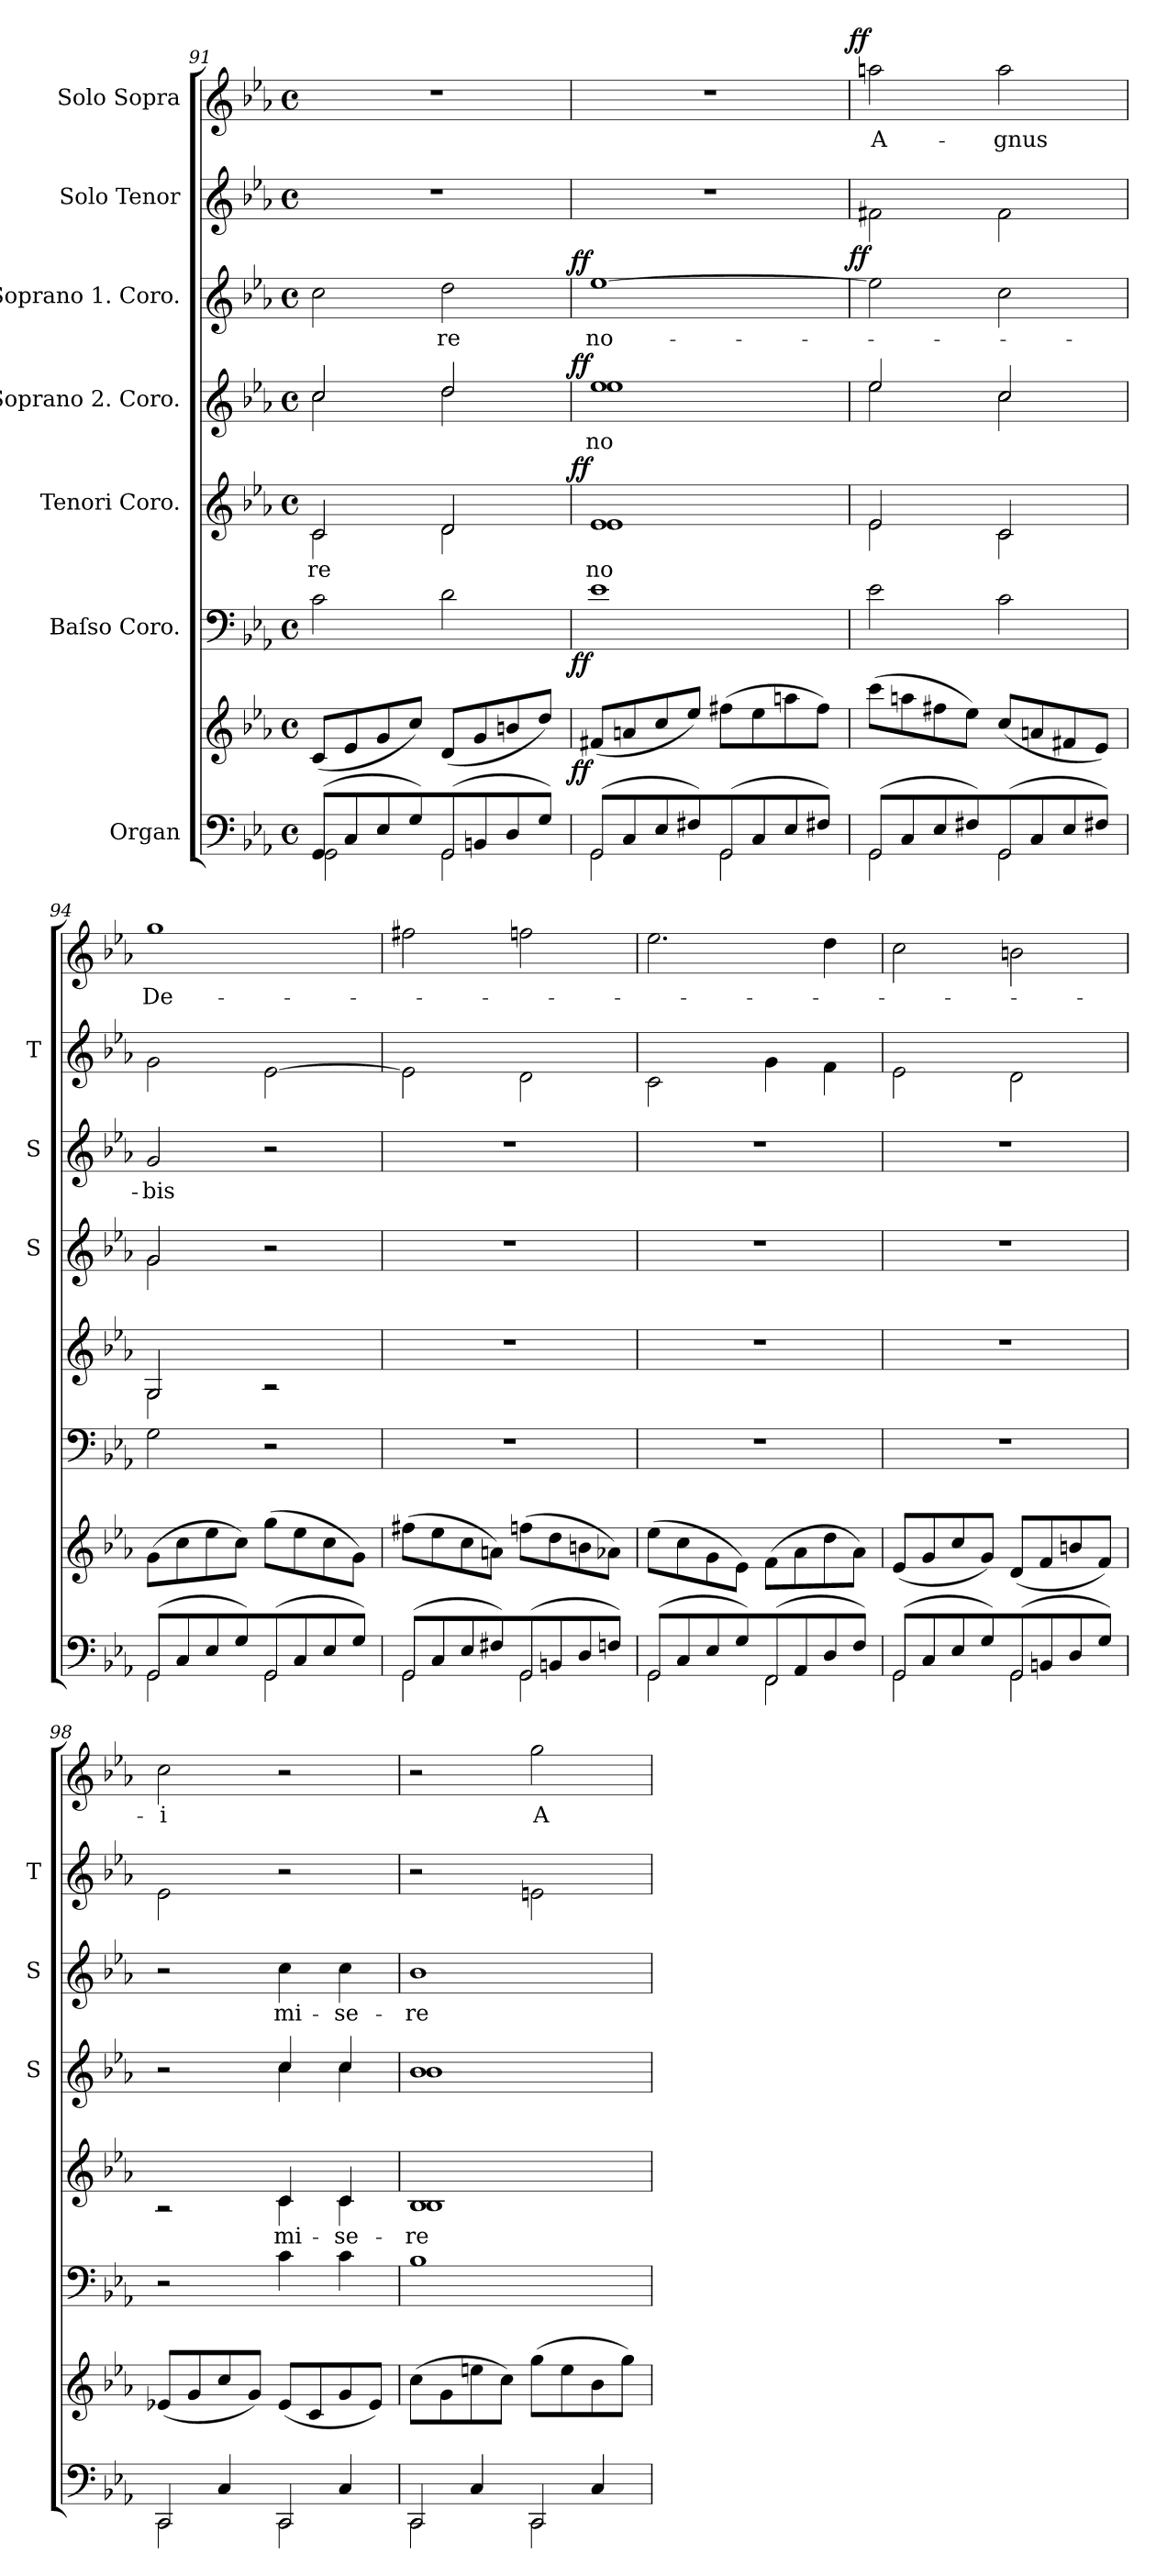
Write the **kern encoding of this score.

**kern	**kern	**dynam	**kern	**dynam	**kern	**text	**dynam	**kern	**text	**dynam	**kern	**text	**dynam	**kern	**dynam	**kern	**text	**dynam
*part7	*part7	*part7	*part6	*part6	*part5	*part5	*part5	*part4	*part4	*part4	*part3	*part3	*part3	*part2	*part2	*part1	*part1	*part1
*staff8	*staff7	*staff7/8	*staff6	*staff6	*staff5	*staff5	*staff5	*staff4	*staff4	*staff4	*staff3	*staff3	*staff3	*staff2	*staff2	*staff1	*staff1	*staff1
*I"Organ	*	*	*I"Baſso Coro.	*	*I"Tenori Coro.	*	*	*I"Soprano 2. Coro.	*	*	*I"Soprano 1. Coro.	*	*	*I"Solo Tenor	*	*I"Solo Sopra	*	*
*	*	*	*	*	*	*	*	*I'S	*	*	*I'S	*	*	*I'T	*	*	*	*
*clefF4	*clefG2	*	*clefF4	*	*clefG2	*	*	*clefG2	*	*	*clefG2	*	*	*clefG2	*	*clefG2	*	*
*k[b-e-a-]	*k[b-e-a-]	*	*k[b-e-a-]	*	*k[b-e-a-]	*	*	*k[b-e-a-]	*	*	*k[b-e-a-]	*	*	*k[b-e-a-]	*	*k[b-e-a-]	*	*
*M4/4	*M4/4	*	*M4/4	*	*M4/4	*	*	*M4/4	*	*	*M4/4	*	*	*M4/4	*	*M4/4	*	*
*met(c)	*met(c)	*	*met(c)	*	*met(c)	*	*	*met(c)	*	*	*met(c)	*	*	*met(c)	*	*met(c)	*	*
=91	=91	=91	=91	=91	=91	=91	=91	=91	=91	=91	=91	=91	=91	=91	=91	=91	=91	=91
!LO:N:vis=2	!	!	!	!	!	!	!	!	!	!	!	!	!	!	!	!	!	!
*^	*	*	*	*	*^	*	*	*^	*	*	*	*	*	*	*	*	*	*
(<8GG/	2GG\	(<8c/L	.	2c\	.	2c/	2c\	-re	.	2cc/	2cc\	.	.	2cc\	.	.	1r	.	1r	.	.
8C/	.	8e-/	.	.	.	.	.	.	.	.	.	.	.	.	.	.	.	.	.	.	.
8E-/	.	8g/	.	.	.	.	.	.	.	.	.	.	.	.	.	.	.	.	.	.	.
8G/J)	.	8cc/J)	.	.	.	.	.	.	.	.	.	.	.	.	.	.	.	.	.	.	.
!LO:N:vis=2	!	!	!	!	!	!	!	!	!	!	!	!	!	!	!	!	!	!	!	!	!
(<8GG/	2GG\	(<8d/L	.	2d\	.	2d/	2d\	.	.	2dd/	2dd\	.	.	2dd\	-re	.	.	.	.	.	.
8BBn/	.	8g/	.	.	.	.	.	.	.	.	.	.	.	.	.	.	.	.	.	.	.
8D/	.	8bn/	.	.	.	.	.	.	.	.	.	.	.	.	.	.	.	.	.	.	.
8G/J)	.	8dd/J)	.	.	.	.	.	.	.	.	.	.	.	.	.	.	.	.	.	.	.
=92	=92	=92	=92	=92	=92	=92	=92	=92	=92	=92	=92	=92	=92	=92	=92	=92	=92	=92	=92	=92	=92
!LO:N:vis=2	!	!	!LO:DY:b:rj	!	!LO:DY:b:rj	!	!	!	!LO:DY:b:rj	!	!	!	!LO:DY:b:rj	!	!	!LO:DY:b:rj	!	!	!	!	!
(<8GG/	2GG\	(<8f#X/L	ff	1e-	ff	1e-	1e-	no	ff	1ee-	1ee-	no	ff	[1ee-	no-	ff	1r	.	1r	.	.
8C/	.	8an/	.	.	.	.	.	.	.	.	.	.	.	.	.	.	.	.	.	.	.
8E-/	.	8cc/	.	.	.	.	.	.	.	.	.	.	.	.	.	.	.	.	.	.	.
8F#X/J)	.	8ee-/J)	.	.	.	.	.	.	.	.	.	.	.	.	.	.	.	.	.	.	.
!LO:N:vis=2	!	!	!	!	!	!	!	!	!	!	!	!	!	!	!	!	!	!	!	!	!
(<8GG/	2GG\	(>8ff#X\L	.	.	.	.	.	.	.	.	.	.	.	.	.	.	.	.	.	.	.
8C/	.	8ee-\	.	.	.	.	.	.	.	.	.	.	.	.	.	.	.	.	.	.	.
8E-/	.	8aan\	.	.	.	.	.	.	.	.	.	.	.	.	.	.	.	.	.	.	.
8F#X/J)	.	8ff#\J)	.	.	.	.	.	.	.	.	.	.	.	.	.	.	.	.	.	.	.
=93	=93	=93	=93	=93	=93	=93	=93	=93	=93	=93	=93	=93	=93	=93	=93	=93	=93	=93	=93	=93	=93
!LO:N:vis=2	!	!	!	!	!	!	!	!	!	!	!	!	!	!	!	!	!	!LO:DY:b:rj	!	!	!LO:DY:b:rj
(<8GG/	2GG\	(>8ccc\L	.	2e-\	.	2e-/	2e-\	.	.	2ee-/	2ee-\	.	.	2ee-\]	.	.	2f#X\	ff	2aan\	A-	ff
8C/	.	8aan\	.	.	.	.	.	.	.	.	.	.	.	.	.	.	.	.	.	.	.
8E-/	.	8ff#X\	.	.	.	.	.	.	.	.	.	.	.	.	.	.	.	.	.	.	.
8F#X/J)	.	8ee-\J)	.	.	.	.	.	.	.	.	.	.	.	.	.	.	.	.	.	.	.
!LO:N:vis=2	!	!	!	!	!	!	!	!	!	!	!	!	!	!	!	!	!	!	!	!	!
(<8GG/	2GG\	(<8cc/L	.	2c\	.	2c/	2c\	.	.	2cc/	2cc\	.	.	2cc\	.	.	2f#\	.	2aa\	-gnus	.
8C/	.	8an/	.	.	.	.	.	.	.	.	.	.	.	.	.	.	.	.	.	.	.
8E-/	.	8f#X/	.	.	.	.	.	.	.	.	.	.	.	.	.	.	.	.	.	.	.
8F#X/J)	.	8e-/J)	.	.	.	.	.	.	.	.	.	.	.	.	.	.	.	.	.	.	.
=94	=94	=94	=94	=94	=94	=94	=94	=94	=94	=94	=94	=94	=94	=94	=94	=94	=94	=94	=94	=94	=94
!LO:N:vis=2	!	!	!	!	!	!	!	!	!	!	!	!	!	!	!	!	!	!	!	!	!
(<8GG/	2GG\	(>8g\L	.	2G\	.	2G/	2G\	.	.	2g/	2g\	.	.	2g/	-bis	.	2g\	.	1gg	De-	.
8C/	.	8cc\	.	.	.	.	.	.	.	.	.	.	.	.	.	.	.	.	.	.	.
8E-/	.	8ee-\	.	.	.	.	.	.	.	.	.	.	.	.	.	.	.	.	.	.	.
8G/J)	.	8cc\J)	.	.	.	.	.	.	.	.	.	.	.	.	.	.	.	.	.	.	.
!LO:N:vis=2	!	!	!	!	!	!	!	!	!	!	!	!	!	!	!	!	!	!	!	!	!
(<8GG/	2GG\	(>8gg\L	.	2r	.	2rA	2ryy	.	.	2r	2ryy	.	.	2r	.	.	[2e-\	.	.	.	.
8C/	.	8ee-\	.	.	.	.	.	.	.	.	.	.	.	.	.	.	.	.	.	.	.
8E-/	.	8cc\	.	.	.	.	.	.	.	.	.	.	.	.	.	.	.	.	.	.	.
8G/J)	.	8g\J)	.	.	.	.	.	.	.	.	.	.	.	.	.	.	.	.	.	.	.
*	*	*	*	*	*	*v	*v	*	*	*	*	*	*	*	*	*	*	*	*	*	*
*	*	*	*	*	*	*	*	*	*v	*v	*	*	*	*	*	*	*	*	*	*
=95	=95	=95	=95	=95	=95	=95	=95	=95	=95	=95	=95	=95	=95	=95	=95	=95	=95	=95	=95
!LO:N:vis=2	!	!	!	!	!	!	!	!	!	!	!	!	!	!	!	!	!	!	!
(<8GG/	2GG\	(>8ff#X\L	.	1r	.	1r	.	.	1r	.	.	1r	.	.	2e-\]	.	2ff#X\	.	.
8C/	.	8ee-\	.	.	.	.	.	.	.	.	.	.	.	.	.	.	.	.	.
8E-/	.	8cc\	.	.	.	.	.	.	.	.	.	.	.	.	.	.	.	.	.
8F#X/J)	.	8an\J)	.	.	.	.	.	.	.	.	.	.	.	.	.	.	.	.	.
!LO:N:vis=2	!	!	!	!	!	!	!	!	!	!	!	!	!	!	!	!	!	!	!
(<8GG/	2GG\	(>8ffn\L	.	.	.	.	.	.	.	.	.	.	.	.	2d\	.	2ffn\	.	.
8BBn/	.	8dd\	.	.	.	.	.	.	.	.	.	.	.	.	.	.	.	.	.
8D/	.	8bn\	.	.	.	.	.	.	.	.	.	.	.	.	.	.	.	.	.
8Fn/J)	.	8a-X\J)	.	.	.	.	.	.	.	.	.	.	.	.	.	.	.	.	.
=96	=96	=96	=96	=96	=96	=96	=96	=96	=96	=96	=96	=96	=96	=96	=96	=96	=96	=96	=96
!LO:N:vis=2	!	!	!	!	!	!	!	!	!	!	!	!	!	!	!	!	!	!	!
(<8GG/	2GG\	(>8ee-\L	.	1r	.	1r	.	.	1r	.	.	1r	.	.	2c\	.	2.ee-\	.	.
8C/	.	8cc\	.	.	.	.	.	.	.	.	.	.	.	.	.	.	.	.	.
8E-/	.	8g\	.	.	.	.	.	.	.	.	.	.	.	.	.	.	.	.	.
8G/J)	.	8e-\J)	.	.	.	.	.	.	.	.	.	.	.	.	.	.	.	.	.
!LO:N:vis=2	!	!	!	!	!	!	!	!	!	!	!	!	!	!	!	!	!	!	!
(<8FF/	2FF\	(>8f\L	.	.	.	.	.	.	.	.	.	.	.	.	4g\	.	.	.	.
8AA-/	.	8a-\	.	.	.	.	.	.	.	.	.	.	.	.	.	.	.	.	.
8D/	.	8dd\	.	.	.	.	.	.	.	.	.	.	.	.	4f\	.	4dd\	.	.
8F/J)	.	8a-\J)	.	.	.	.	.	.	.	.	.	.	.	.	.	.	.	.	.
=97	=97	=97	=97	=97	=97	=97	=97	=97	=97	=97	=97	=97	=97	=97	=97	=97	=97	=97	=97
!LO:N:vis=2	!	!	!	!	!	!	!	!	!	!	!	!	!	!	!	!	!	!	!
(<8GG/	2GG\	(<8e-/L	.	1r	.	1r	.	.	1r	.	.	1r	.	.	2e-\	.	2cc\	.	.
8C/	.	8g/	.	.	.	.	.	.	.	.	.	.	.	.	.	.	.	.	.
8E-/	.	8cc/	.	.	.	.	.	.	.	.	.	.	.	.	.	.	.	.	.
8G/J)	.	8g/J)	.	.	.	.	.	.	.	.	.	.	.	.	.	.	.	.	.
!LO:N:vis=2	!	!	!	!	!	!	!	!	!	!	!	!	!	!	!	!	!	!	!
(<8GG/	2GG\	(<8d/L	.	.	.	.	.	.	.	.	.	.	.	.	2d\	.	2bn\	.	.
8BBn/	.	8f/	.	.	.	.	.	.	.	.	.	.	.	.	.	.	.	.	.
8D/	.	8bn/	.	.	.	.	.	.	.	.	.	.	.	.	.	.	.	.	.
8G/J)	.	8f/J)	.	.	.	.	.	.	.	.	.	.	.	.	.	.	.	.	.
=98	=98	=98	=98	=98	=98	=98	=98	=98	=98	=98	=98	=98	=98	=98	=98	=98	=98	=98	=98
!LO:N:vis=2	!	!	!	!	!	!	!	!	!	!	!	!	!	!	!	!	!	!	!
*	*	*	*	*	*	*^	*	*	*^	*	*	*	*	*	*	*	*	*	*
4CC/	2CC\	(<8e-X/L	.	2r	.	2rA	2ryy	.	.	2r	2ryy	.	.	2r	.	.	2e-\	.	2cc\	-i	.
.	.	8g/	.	.	.	.	.	.	.	.	.	.	.	.	.	.	.	.	.	.	.
4C/	.	8cc/	.	.	.	.	.	.	.	.	.	.	.	.	.	.	.	.	.	.	.
.	.	8g/J)	.	.	.	.	.	.	.	.	.	.	.	.	.	.	.	.	.	.	.
!LO:N:vis=2	!	!	!	!	!	!	!	!	!	!	!	!	!	!	!	!	!	!	!	!	!
4CC/	2CC\	(<8e-/L	.	4c\	.	4c/	4c\	mi-	.	4cc/	4cc\	.	.	4cc\	mi-	.	2r	.	2r	.	.
.	.	8c/	.	.	.	.	.	.	.	.	.	.	.	.	.	.	.	.	.	.	.
4C/	.	8g/	.	4c\	.	4c/	4c\	-se-	.	4cc/	4cc\	.	.	4cc\	-se-	.	.	.	.	.	.
.	.	8e-/J)	.	.	.	.	.	.	.	.	.	.	.	.	.	.	.	.	.	.	.
=99	=99	=99	=99	=99	=99	=99	=99	=99	=99	=99	=99	=99	=99	=99	=99	=99	=99	=99	=99	=99	=99
!LO:N:vis=2	!	!	!	!	!	!	!	!	!	!	!	!	!	!	!	!	!	!	!	!	!
4CC/	2CC\	(>8cc\L	.	1B-	.	1B-	1B-	-re-	.	1b-	1b-	.	.	1b-	-re-	.	2r	.	2r	.	.
.	.	8g\	.	.	.	.	.	.	.	.	.	.	.	.	.	.	.	.	.	.	.
4C/	.	8een\	.	.	.	.	.	.	.	.	.	.	.	.	.	.	.	.	.	.	.
.	.	8cc\J)	.	.	.	.	.	.	.	.	.	.	.	.	.	.	.	.	.	.	.
!LO:N:vis=2	!	!	!	!	!	!	!	!	!	!	!	!	!	!	!	!	!	!	!	!	!
4CC/	2CC\	(>8gg\L	.	.	.	.	.	.	.	.	.	.	.	.	.	.	2en\	.	2gg\	A-	.
.	.	8ee\	.	.	.	.	.	.	.	.	.	.	.	.	.	.	.	.	.	.	.
4C/	.	8b-\	.	.	.	.	.	.	.	.	.	.	.	.	.	.	.	.	.	.	.
.	.	8gg\J)	.	.	.	.	.	.	.	.	.	.	.	.	.	.	.	.	.	.	.
*	*	*	*	*	*	*v	*v	*	*	*	*	*	*	*	*	*	*	*	*	*	*
*v	*v	*	*	*	*	*	*	*	*v	*v	*	*	*	*	*	*	*	*	*	*
=	=	=	=	=	=	=	=	=	=	=	=	=	=	=	=	=	=	=
*-	*-	*-	*-	*-	*-	*-	*-	*-	*-	*-	*-	*-	*-	*-	*-	*-	*-	*-
